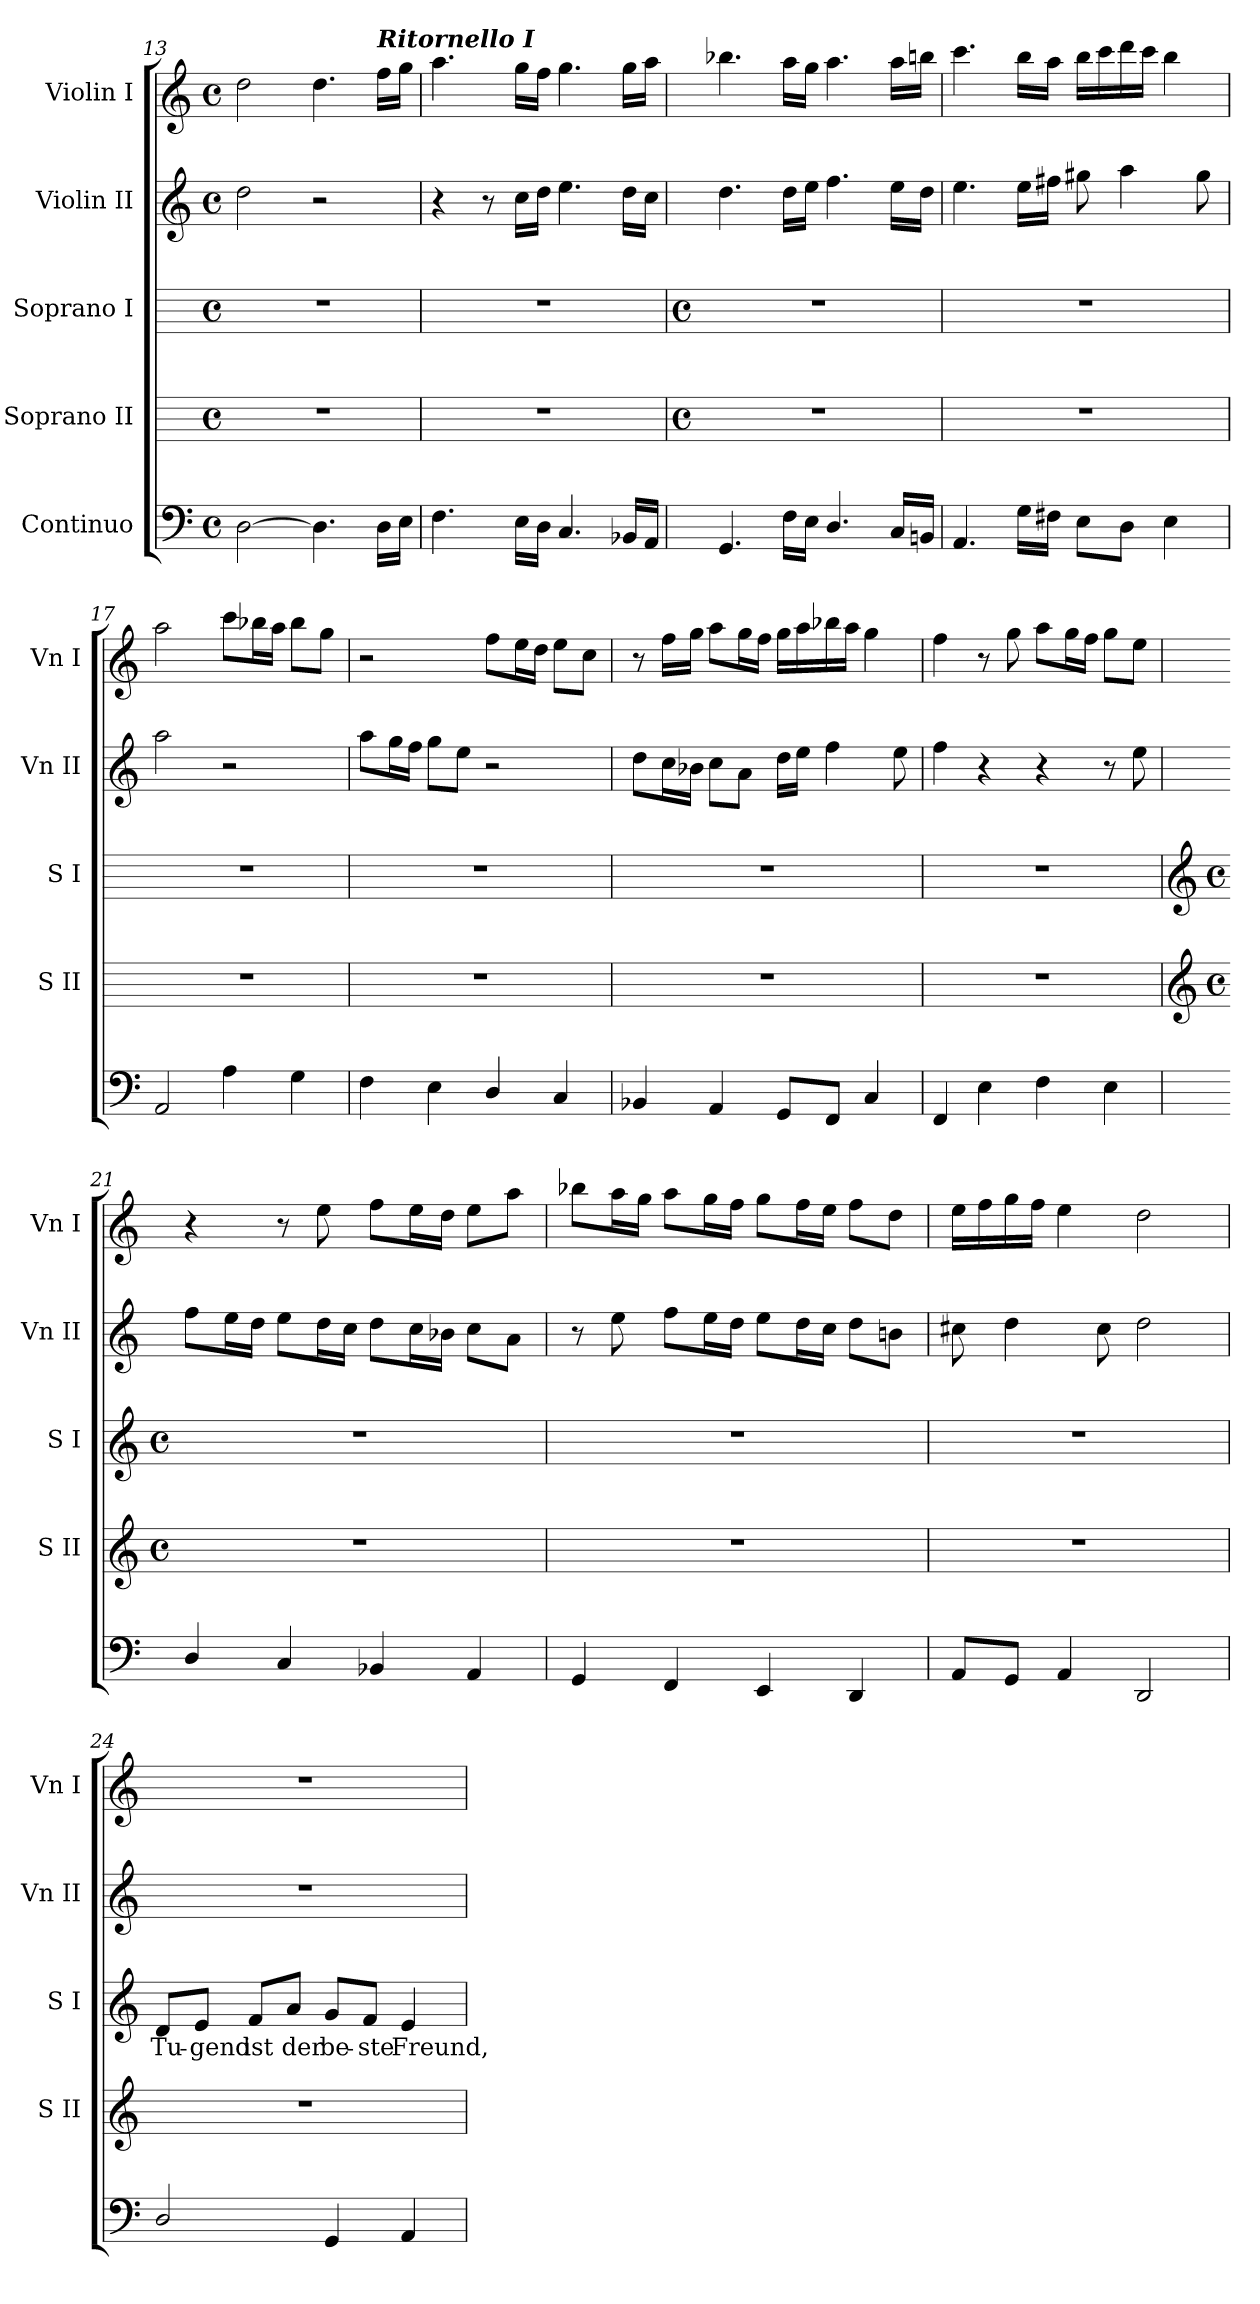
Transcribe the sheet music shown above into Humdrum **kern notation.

**kern	**kern	**kern	**text	**kern	**kern
*part5	*part4	*part3	*part3	*part2	*part1
*staff5	*staff4	*staff3	*staff3	*staff2	*staff1
*I"Continuo	*I"Soprano II	*I"Soprano I	*	*I"Violin II	*I"Violin I
*	*I'S II	*I'S I	*	*I'Vn II	*I'Vn I
*clefF4	*	*	*	*clefG2	*clefG2
*k[]	*	*	*	*k[]	*k[]
*C:	*	*	*	*C:	*C:
*M4/4	*M4/4	*M4/4	*	*M4/4	*M4/4
*met(c)	*met(c)	*met(c)	*	*met(c)	*met(c)
=13	=13	=13	=13	=13	=13
[2D	1r	1r	.	2dd	2dd
4.D]	.	.	.	2r	4.dd
!	!	!	!	!	!LO:TX:a:Bi:t=Ritornello I
16DLL	.	.	.	.	16ffLL
16EJJ	.	.	.	.	16ggJJ
=14	=14	=14	=14	=14	=14
4.F	1r	1r	.	4r	4.aa
.	.	.	.	8r	.
16ELL	.	.	.	16ccLL	16ggLL
16DJJ	.	.	.	16ddJJ	16ffJJ
4.C	.	.	.	4.ee	4.gg
16BB-XLL	.	.	.	16ddLL	16ggLL
16AAJJ	.	.	.	16ccJJ	16aaJJ
!!LO:LB:g=z
=15	=15	=15	=15	=15	=15
*	*M4/4	*M4/4	*	*	*
*	*met(c)	*met(c)	*	*	*
4.GG	1r	1r	.	4.dd	4.bb-X
16FLL	.	.	.	16ddLL	16aaLL
16EJJ	.	.	.	16eeJJ	16ggJJ
4.D/	.	.	.	4.ff	4.aa
16CLL	.	.	.	16eeLL	16aaLL
16BBnJJ	.	.	.	16ddJJ	16bbnJJ
=16	=16	=16	=16	=16	=16
4.AA	1r	1r	.	4.ee	4.ccc
16GLL	.	.	.	16eeLL	16bbLL
16F#JJ	.	.	.	16ff#XJJ	16aaJJ
8EL	.	.	.	8gg#X	16bbLL
.	.	.	.	.	16ccc
8DJ	.	.	.	4aa	16ddd
.	.	.	.	.	16cccJJ
4E	.	.	.	.	4bb
.	.	.	.	8gg#	.
=17	=17	=17	=17	=17	=17
2AA	1r	1r	.	2aa	2aa
4A	.	.	.	2r	8cccL
.	.	.	.	.	16bb-XL
.	.	.	.	.	16aaJJ
4G	.	.	.	.	8bb-L
.	.	.	.	.	8ggJ
=18	=18	=18	=18	=18	=18
4F	1r	1r	.	8aaL	2r
.	.	.	.	16ggL	.
.	.	.	.	16ffJJ	.
4E	.	.	.	8ggL	.
.	.	.	.	8eeJ	.
4D/	.	.	.	2r	8ffL
.	.	.	.	.	16eeL
.	.	.	.	.	16ddJJ
4C	.	.	.	.	8eeL
.	.	.	.	.	8ccJ
=19	=19	=19	=19	=19	=19
4BB-X	1r	1r	.	8ddL	8r
.	.	.	.	16ccL	16ffLL
.	.	.	.	16b-XJJ	16ggJJ
4AA	.	.	.	8ccL	8aaL
.	.	.	.	8aJ	16ggL
.	.	.	.	.	16ffJJ
8GGL	.	.	.	16ddLL	16ggLL
.	.	.	.	16eeJJ	16aa
8FFJ	.	.	.	4ff	16bb-X
.	.	.	.	.	16aaJJ
4C	.	.	.	.	4gg
.	.	.	.	8ee	.
=20	=20	=20	=20	=20	=20
4FF	1r	1r	.	4ff	4ff
4E	.	.	.	4r	8r
.	.	.	.	.	8gg
4F	.	.	.	4r	8aaL
.	.	.	.	.	16ggL
.	.	.	.	.	16ffJJ
4E	.	.	.	8r	8ggL
.	.	.	.	8ee	8eeJ
!!LO:LB:g=z
=21	=21	=21	=21	=21	=21
*	*clefG2	*clefG2	*	*	*
*	*k[]	*k[]	*	*	*
*	*C:	*C:	*	*	*
*	*M4/4	*M4/4	*	*	*
*	*met(c)	*met(c)	*	*	*
4D/	1r	1r	.	8ffL	4r
.	.	.	.	16eeL	.
.	.	.	.	16ddJJ	.
4C	.	.	.	8eeL	8r
.	.	.	.	16ddL	8ee
.	.	.	.	16ccJJ	.
4BB-X	.	.	.	8ddL	8ffL
.	.	.	.	16ccL	16eeL
.	.	.	.	16b-XJJ	16ddJJ
4AA	.	.	.	8ccL	8eeL
.	.	.	.	8aJ	8aaJ
=22	=22	=22	=22	=22	=22
4GG	1r	1r	.	8r	8bb-XL
.	.	.	.	8ee	16aaL
.	.	.	.	.	16ggJJ
4FF	.	.	.	8ffL	8aaL
.	.	.	.	16eeL	16ggL
.	.	.	.	16ddJJ	16ffJJ
4EE	.	.	.	8eeL	8ggL
.	.	.	.	16ddL	16ffL
.	.	.	.	16ccJJ	16eeJJ
4DD	.	.	.	8ddL	8ffL
.	.	.	.	8bnJ	8ddJ
=23	=23	=23	=23	=23	=23
8AAL	1r	1r	.	8cc#X	16eeLL
.	.	.	.	.	16ff
8GGJ	.	.	.	4dd	16gg
.	.	.	.	.	16ffJJ
4AA	.	.	.	.	4ee
.	.	.	.	8cc#	.
2DD	.	.	.	2dd	2dd
=24	=24	=24	=24	=24	=24
!	!	!	!LO:LY:b	!	!
2D/	1r	8d/L	Tu-	1r	1r
!	!	!	!LO:LY:b	!	!
.	.	8e/J	-gend	.	.
!	!	!	!LO:LY:b	!	!
.	.	8f/L	ist	.	.
!	!	!	!LO:LY:b	!	!
.	.	8a/J	der	.	.
!	!	!	!LO:LY:b	!	!
4GG	.	8g/L	be-	.	.
!	!	!	!LO:LY:b	!	!
.	.	8f/J	-ste	.	.
!	!	!	!LO:LY:b	!	!
4AA	.	4e	Freund,	.	.
=	=	=	=	=	=
*-	*-	*-	*-	*-	*-
